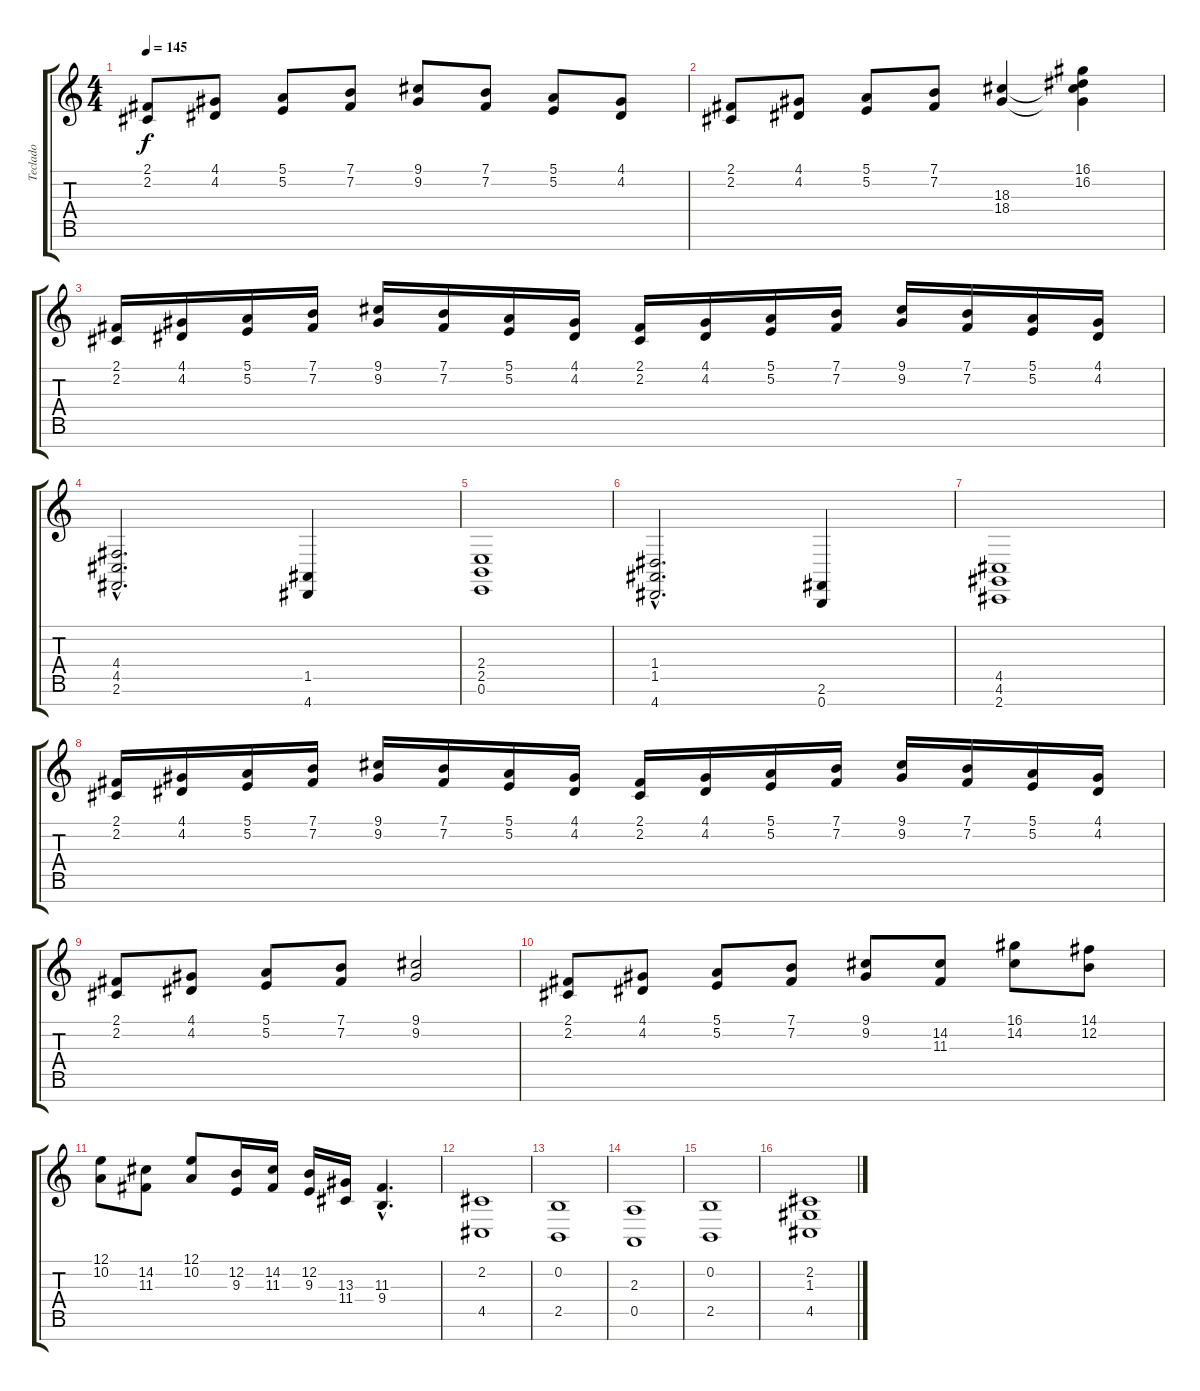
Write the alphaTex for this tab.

\track ("Teclado" "Teclado") {instrument stringensemble1}
\staff {score tabs}
\tuning (E4 B3 G3 D3 A2 E2 B1) {hide}
\ts (4 4)
\tempo 145
\clef g2
\ks c
(2.1 2.2).8{dy f} (4.1 4.2).8 (5.1 5.2).8 (7.1 7.2).8 (9.1 9.2).8 (7.1 7.2).8 (5.1 5.2).8 (4.1 4.2).8 |
(2.1 2.2).8 (4.1 4.2).8 (5.1 5.2).8 (7.1 7.2).8 (18.3 18.4).4 (16.1 16.2 18.3{t} 18.4{t}).4 |
(2.1 2.2).16 (4.1 4.2).16 (5.1 5.2).16 (7.1 7.2).16 (9.1 9.2).16 (7.1 7.2).16 (5.1 5.2).16 (4.1 4.2).16 (2.1 2.2).16 (4.1 4.2).16 (5.1 5.2).16 (7.1 7.2).16 (9.1 9.2).16 (7.1 7.2).16 (5.1 5.2).16 (4.1 4.2).16 |
(4.4{hac} 4.5{hac} 2.6{hac}).2{d} (1.5 4.7).4 |
(2.4 2.5 0.6).1 |
(1.4{hac} 1.5{hac} 4.7{hac}).2{d} (2.6 0.7).4 |
(4.5 4.6 2.7).1 |
(2.1 2.2).16 (4.1 4.2).16 (5.1 5.2).16 (7.1 7.2).16 (9.1 9.2).16 (7.1 7.2).16 (5.1 5.2).16 (4.1 4.2).16 (2.1 2.2).16 (4.1 4.2).16 (5.1 5.2).16 (7.1 7.2).16 (9.1 9.2).16 (7.1 7.2).16 (5.1 5.2).16 (4.1 4.2).16 |
(2.1 2.2).8 (4.1 4.2).8 (5.1 5.2).8 (7.1 7.2).8 (9.1 9.2).2 |
(2.1 2.2).8 (4.1 4.2).8 (5.1 5.2).8 (7.1 7.2).8 (9.1 9.2).8 (14.2 11.3).8 (16.1 14.2).8 (14.1 12.2).8 |
(12.1 10.2).8 (14.2 11.3).8 (12.1 10.2).8 (12.2 9.3).16 (14.2 11.3).16 (12.2 9.3).16 (13.3 11.4).16 (11.3{hac} 9.4{hac}).4{d} |
(2.2 4.5).1{instrument stringensemble1} |
(0.2 2.5).1 |
(2.3 0.5).1 |
(0.2 2.5).1 |
(2.2 1.3 4.5).1
